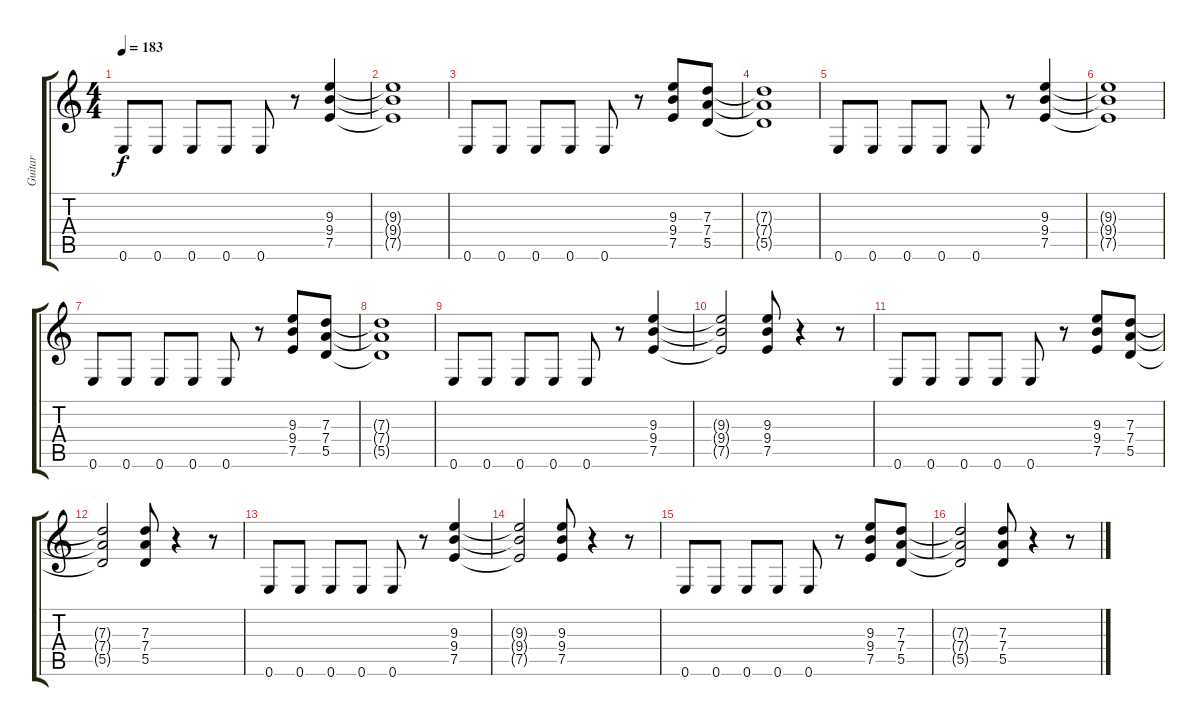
\track ("Guitar" "Guitar") {instrument distortionguitar}
\staff {score tabs}
\tuning (E4 B3 G3 D3 A2 E2) {hide}
\ts (4 4)
\tempo 183
\clef g2
\ks c
0.6.8{dy f} 0.6.8 0.6.8 0.6.8 0.6.8 r.8 (9.3 9.4 7.5).4 |
(9.3{t} 9.4{t} 7.5{t}).1 |
0.6.8 0.6.8 0.6.8 0.6.8 0.6.8 r.8 (9.3 9.4 7.5).8 (7.3 7.4 5.5).8 |
(7.3{t} 7.4{t} 5.5{t}).1 |
0.6.8 0.6.8 0.6.8 0.6.8 0.6.8 r.8 (9.3 9.4 7.5).4 |
(9.3{t} 9.4{t} 7.5{t}).1 |
0.6.8 0.6.8 0.6.8 0.6.8 0.6.8 r.8 (9.3 9.4 7.5).8 (7.3 7.4 5.5).8 |
(7.3{t} 7.4{t} 5.5{t}).1 |
0.6.8 0.6.8 0.6.8 0.6.8 0.6.8 r.8 (9.3 9.4 7.5).4 |
(9.3{t} 9.4{t} 7.5{t}).2 (9.3 9.4 7.5).8 r.4 r.8 |
0.6.8 0.6.8 0.6.8 0.6.8 0.6.8 r.8 (9.3 9.4 7.5).8 (7.3 7.4 5.5).8 |
(7.3{t} 7.4{t} 5.5{t}).2 (7.3 7.4 5.5).8 r.4 r.8 |
0.6.8 0.6.8 0.6.8 0.6.8 0.6.8 r.8 (9.3 9.4 7.5).4 |
(9.3{t} 9.4{t} 7.5{t}).2 (9.3 9.4 7.5).8 r.4 r.8 |
0.6.8 0.6.8 0.6.8 0.6.8 0.6.8 r.8 (9.3 9.4 7.5).8 (7.3 7.4 5.5).8 |
(7.3{t} 7.4{t} 5.5{t}).2 (7.3 7.4 5.5).8 r.4 r.8
